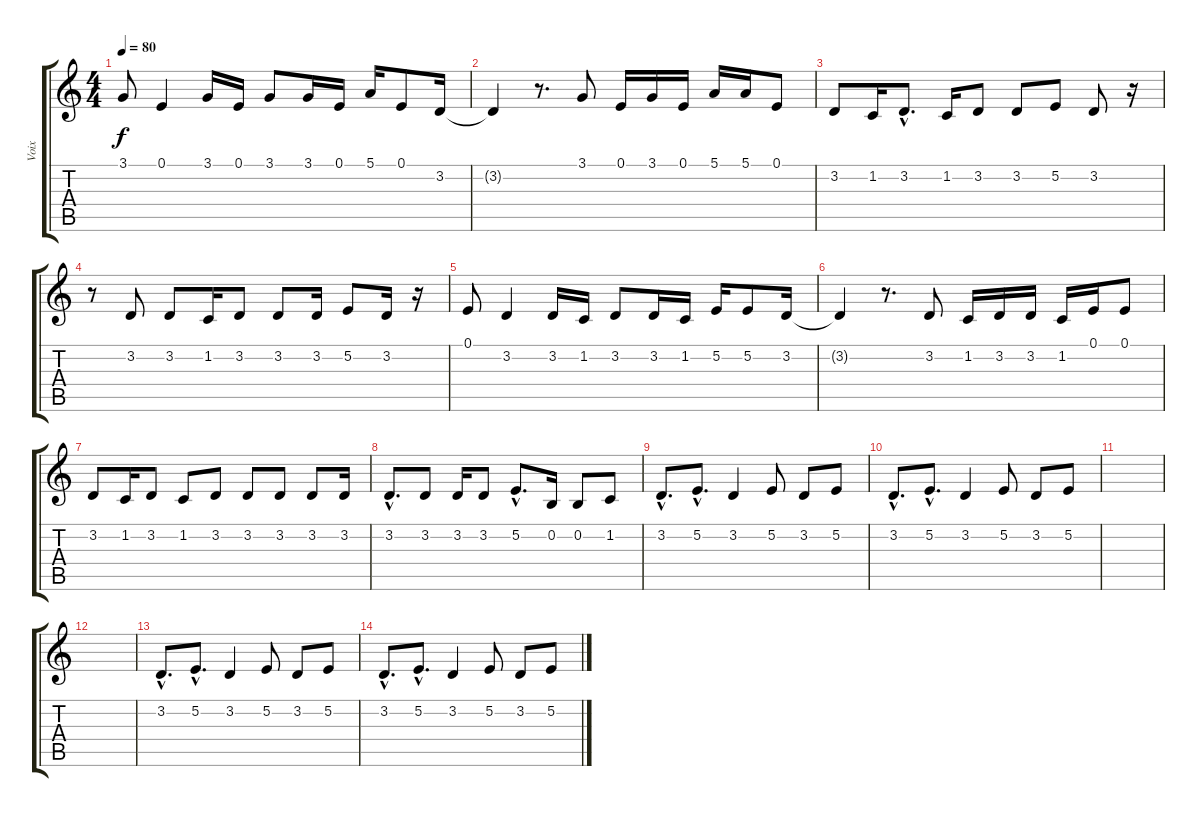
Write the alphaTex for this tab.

\track ("Voix" "Voix") {instrument lead6voice}
\staff {score tabs}
\tuning (E4 B3 G3 D3 A2 E2) {hide}
\ts (4 4)
\tempo 80
\clef g2
\ks c
3.1.8{dy f} 0.1.4 3.1.16 0.1.16 3.1.8 3.1.16 0.1.16 5.1.16 0.1.8 3.2.16 |
3.2{t}.4 r.8{d} 3.1.8 0.1.16 3.1.16 0.1.16 5.1.16 5.1.16 0.1.8 |
3.2.8 1.2.16 3.2{hac}.8{d} 1.2.16 3.2.8 3.2.8 5.2.8 3.2.8 r.16 |
r.8 3.2.8 3.2.8 1.2.16 3.2.8 3.2.8 3.2.16 5.2.8 3.2.16 r.16 |
0.1.8 3.2.4 3.2.16 1.2.16 3.2.8 3.2.16 1.2.16 5.2.16 5.2.8 3.2.16 |
3.2{t}.4 r.8{d} 3.2.8 1.2.16 3.2.16 3.2.16 1.2.16 0.1.16 0.1.8 |
3.2.8 1.2.16 3.2.8 1.2.8 3.2.8 3.2.8 3.2.8 3.2.8 3.2.16 |
3.2{hac}.8{d} 3.2.8 3.2.16 3.2.8 5.2{hac}.8{d} 0.2.16 0.2.8 1.2.8 |
3.2{hac}.8{d} 5.2{hac}.8{d} 3.2.4 5.2.8 3.2.8 5.2.8 |
3.2{hac}.8{d} 5.2{hac}.8{d} 3.2.4 5.2.8 3.2.8 5.2.8 |
|
|
3.2{hac}.8{d} 5.2{hac}.8{d} 3.2.4 5.2.8 3.2.8 5.2.8 |
3.2{hac}.8{d} 5.2{hac}.8{d} 3.2.4 5.2.8 3.2.8 5.2.8
